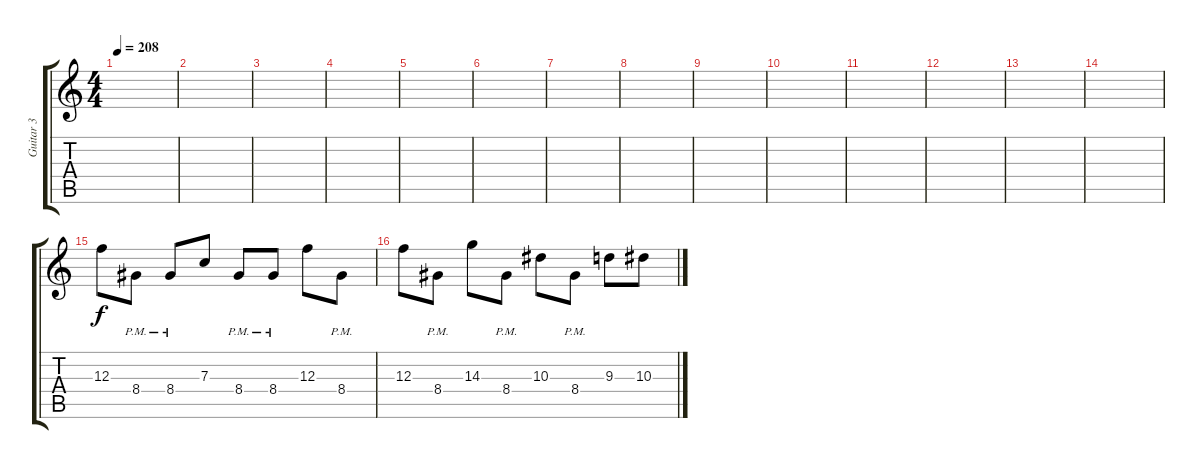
\track ("Guitar 3" "Guitar 3") {instrument distortionguitar}
\staff {score tabs}
\tuning (D4 A3 F3 C3 G2 C2) {hide}
\ts (4 4)
\tempo 208
\clef g2
\ks c
|
|
|
|
|
|
|
|
|
|
|
|
|
|
12.3.8 8.4{pm}.8 8.4{pm}.8 7.3.8 8.4{pm}.8 8.4{pm}.8 12.3.8 8.4{pm}.8 |
12.3.8 8.4{pm}.8 14.3.8 8.4{pm}.8 10.3.8 8.4{pm}.8 9.3.8 10.3.8
